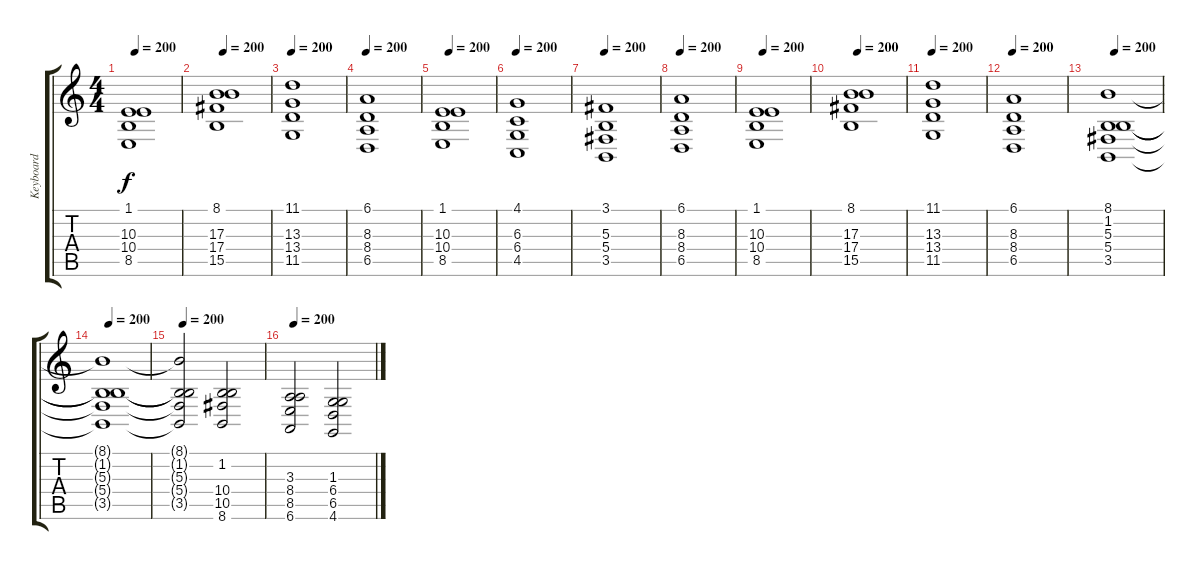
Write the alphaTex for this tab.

\track ("Keyboard" "Keyboard") {instrument pad2warm}
\staff {score tabs}
\tuning (Eb4 Bb3 Gb3 Db3 Ab2 Eb2) {hide}
\ts (4 4)
\tempo 200
\clef g2
\ks c
(1.1 10.3 10.4 8.5).1{dy f} |
\tempo 200
(8.1 17.3 17.4 15.5).1 |
\tempo 200
(11.1 13.3 13.4 11.5).1 |
\tempo 200
(6.1 8.3 8.4 6.5).1 |
\tempo 200
(1.1 10.3 10.4 8.5).1 |
\tempo 200
(4.1 6.3 6.4 4.5).1 |
\tempo 200
(3.1 5.3 5.4 3.5).1 |
\tempo 200
(6.1 8.3 8.4 6.5).1 |
\tempo 200
(1.1 10.3 10.4 8.5).1 |
\tempo 200
(8.1 17.3 17.4 15.5).1 |
\tempo 200
(11.1 13.3 13.4 11.5).1 |
\tempo 200
(6.1 8.3 8.4 6.5).1 |
\tempo 200
(8.1 1.2 5.3 5.4 3.5).1 |
\tempo 200
(8.1{t} 1.2{t} 5.3{t} 5.4{t} 3.5{t}).1 |
\tempo 200
(8.1{t} 1.2{t} 5.3{t} 5.4{t} 3.5{t}).2 (1.2 10.4 10.5 8.6).2 |
\tempo 200
(3.3 8.4 8.5 6.6).2 (1.3 6.4 6.5 4.6).2
